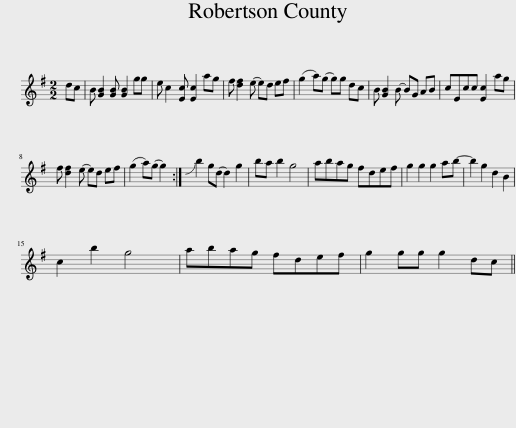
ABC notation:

X:1
L:1/8
M:2/2
I:linebreak $
K:G
V:1 treble
V:1
 dc | B [GB]2 [GB] [GB]2 gg | e c2 [Ec] [Ec]2 ag | f [df]2 (e e)d ef | (g2 a)(g g)g dc | %5
 B [GB]2 B- BG AB | cEcc [Ec]2 ag |$ f [df]2 (e e)d ef | (g2 a)(g g2) :| !slide!b2 g(d d2) g2 | %10
 ba b2 g4 | abag fdef | g2 g2 g2 ab- | b2 g2 d2 B2 |$ c2 b2 g4 | %15
 abag fdef | g2 gg g2 dc || %17
